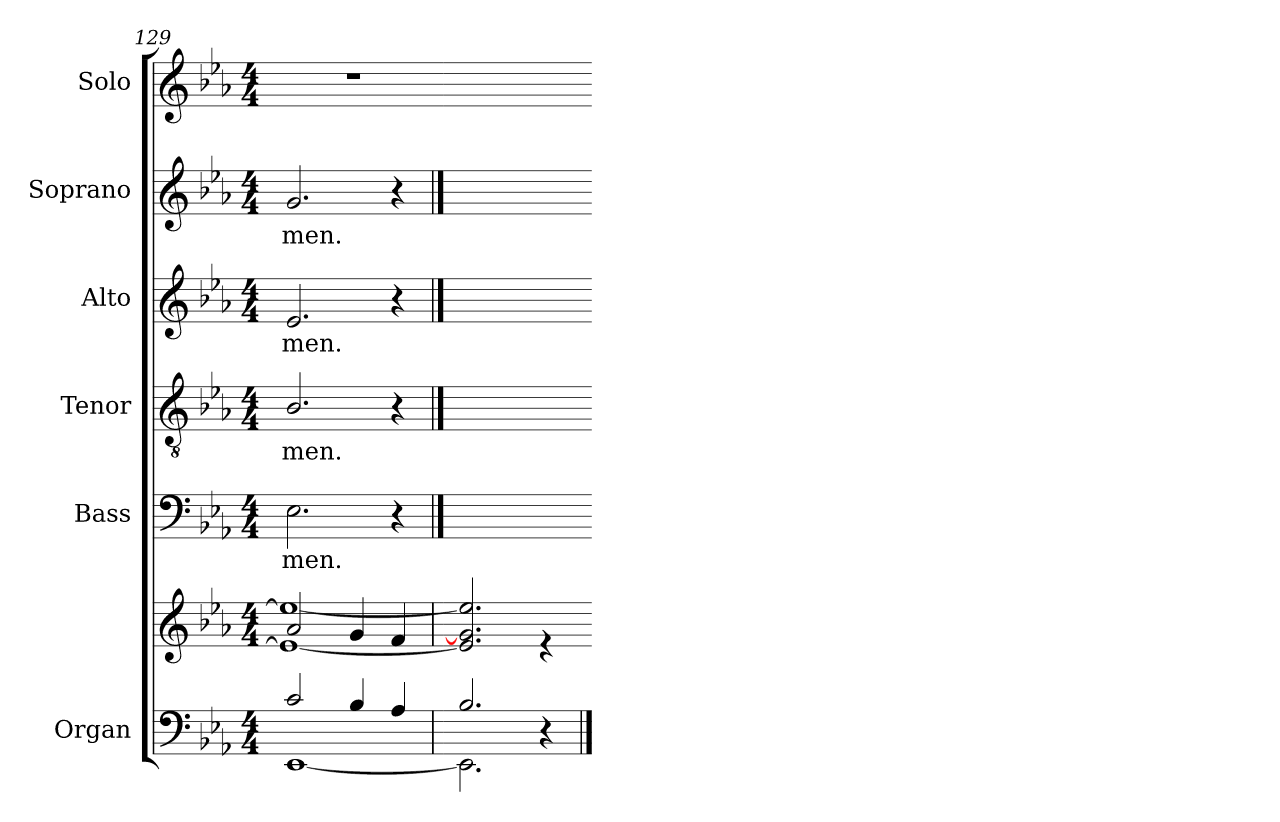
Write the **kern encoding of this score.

**kern	**kern	**kern	**text	**kern	**text	**kern	**text	**kern	**text	**kern
*part6	*part6	*part5	*part5	*part4	*part4	*part3	*part3	*part2	*part2	*part1
*staff7	*staff6	*staff5	*staff5	*staff4	*staff4	*staff3	*staff3	*staff2	*staff2	*staff1
*I"Organ	*	*I"Bass	*	*I"Tenor	*	*I"Alto	*	*I"Soprano	*	*I"Solo
*	*	*I'B	*	*I'T	*	*I'A	*	*I'S	*	*I'Solo
*clefF4	*clefG2	*clefF4	*	*clefGv2	*	*clefG2	*	*clefG2	*	*clefG2
*k[b-e-a-]	*k[b-e-a-]	*k[b-e-a-]	*	*k[b-e-a-]	*	*k[b-e-a-]	*	*k[b-e-a-]	*	*k[b-e-a-]
*E-:	*E-:	*E-:	*	*E-:	*	*E-:	*	*E-:	*	*E-:
*M4/4	*M4/4	*M4/4	*	*M4/4	*	*M4/4	*	*M4/4	*	*M4/4
=129	=129	=129	=129	=129	=129	=129	=129	=129	=129	=129
*^	*^	*	*	*	*	*	*	*	*	*
!	!	!	!	!	!LO:LY:b	!	!LO:LY:b	!	!LO:LY:b	!	!LO:LY:b	!
2c/	[1EE-\	2a-	1e-\_ 1ee-\_	2.E-	-men.	2.B-/	men.	2.e-	-men.	2.g	men.	1r
4B-/	.	4g	.	.	.	.	.	.	.	.	.	.
4A-/	.	4f	.	4r	.	4r	.	4r	.	4r	.	.
=	=	=	=	==	=	==	=	==	=	==	=	=
2.B-/	2.EE-\]	1ryy	2.e-/] 2.g/] 2.ee-/]	1ryy	.	1ryy	.	1ryy	.	1ryy	.	1ryy
4ryy	4r	.	4r	.	.	.	.	.	.	.	.	.
*v	*v	*	*	*	*	*	*	*	*	*	*	*
*	*v	*v	*	*	*	*	*	*	*	*	*
==	==	=	=	=	=	=	=	=	=	=
*-	*-	*-	*-	*-	*-	*-	*-	*-	*-	*-
